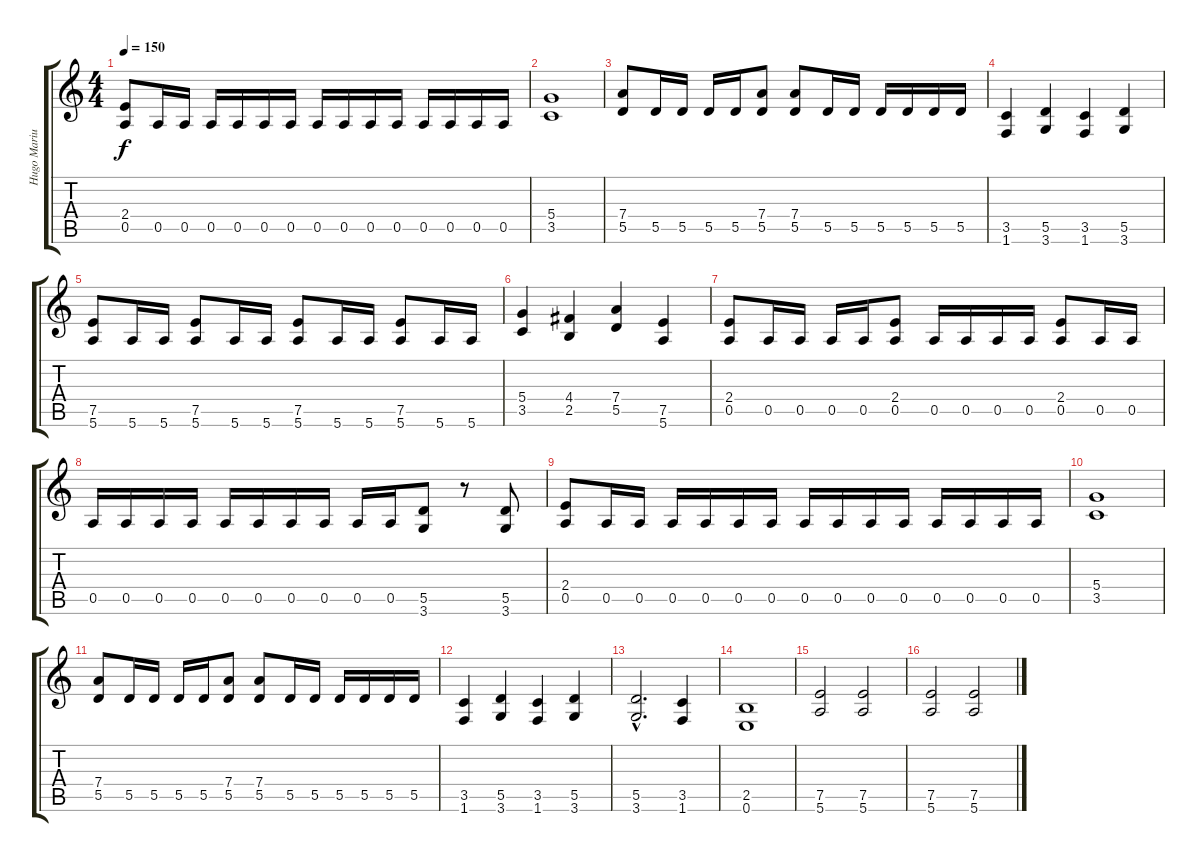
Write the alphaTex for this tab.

\track ("Hugo Mariutti" "Hugo Mariu") {instrument distortionguitar}
\staff {score tabs}
\tuning (E4 B3 G3 D3 A2 E2) {hide}
\ts (4 4)
\tempo 150
\clef g2
\ks c
(2.4 0.5).8{dy f} 0.5.16 0.5.16 0.5.16 0.5.16 0.5.16 0.5.16 0.5.16 0.5.16 0.5.16 0.5.16 0.5.16 0.5.16 0.5.16 0.5.16 |
(5.4 3.5).1 |
(7.4 5.5).8 5.5.16 5.5.16 5.5.16 5.5.16 (7.4 5.5).8 (7.4 5.5).8 5.5.16 5.5.16 5.5.16 5.5.16 5.5.16 5.5.16 |
(3.5 1.6).4 (5.5 3.6).4 (3.5 1.6).4 (5.5 3.6).4 |
(7.5 5.6).8 5.6.16 5.6.16 (7.5 5.6).8 5.6.16 5.6.16 (7.5 5.6).8 5.6.16 5.6.16 (7.5 5.6).8 5.6.16 5.6.16 |
(5.4 3.5).4 (4.4 2.5).4 (7.4 5.5).4 (7.5 5.6).4 |
(2.4 0.5).8 0.5.16 0.5.16 0.5.16 0.5.16 (2.4 0.5).8 0.5.16 0.5.16 0.5.16 0.5.16 (2.4 0.5).8 0.5.16 0.5.16 |
0.5.16 0.5.16 0.5.16 0.5.16 0.5.16 0.5.16 0.5.16 0.5.16 0.5.16 0.5.16 (5.5 3.6).8 r.8 (5.5 3.6).8 |
(2.4 0.5).8 0.5.16 0.5.16 0.5.16 0.5.16 0.5.16 0.5.16 0.5.16 0.5.16 0.5.16 0.5.16 0.5.16 0.5.16 0.5.16 0.5.16 |
(5.4 3.5).1 |
(7.4 5.5).8 5.5.16 5.5.16 5.5.16 5.5.16 (7.4 5.5).8 (7.4 5.5).8 5.5.16 5.5.16 5.5.16 5.5.16 5.5.16 5.5.16 |
(3.5 1.6).4 (5.5 3.6).4 (3.5 1.6).4 (5.5 3.6).4 |
(5.5{hac} 3.6{hac}).2{d} (3.5 1.6).4 |
(2.5 0.6).1 |
(7.5 5.6).2 (7.5 5.6).2 |
(7.5 5.6).2 (7.5 5.6).2
